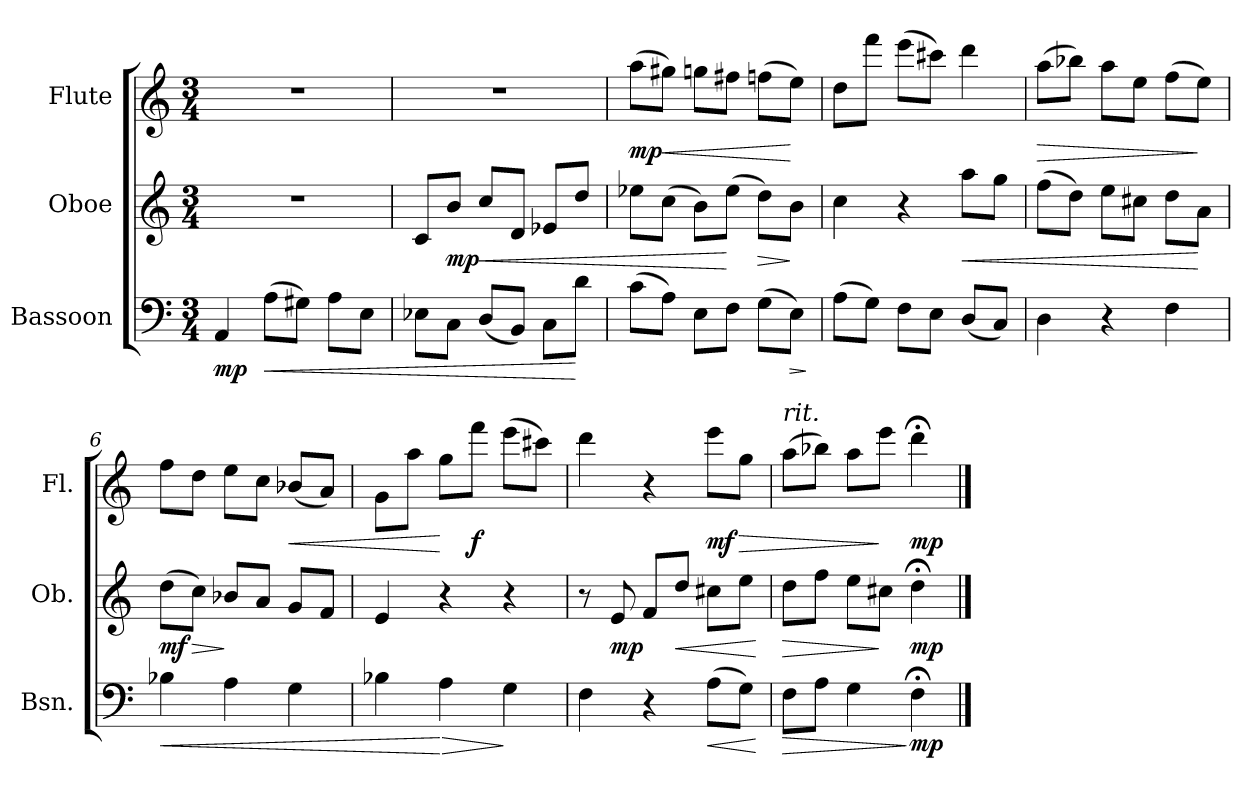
**kern	**dynam	**kern	**dynam	**kern	**dynam
*part3	*part3	*part2	*part2	*part1	*part1
*staff3	*staff3	*staff2	*staff2	*staff1	*staff1
*I"Bassoon	*	*I"Oboe	*	*I"Flute	*
*I'Bsn.	*	*I'Ob.	*	*I'Fl.	*
*clefF4	*	*clefG2	*	*clefG2	*
*k[]	*	*k[]	*	*k[]	*
*C:	*	*C:	*	*C:	*
*M3/4	*	*M3/4	*	*M3/4	*
*MM76	*	*MM76	*	*MM76	*
=1	=1	=1	=1	=1	=1
!	!LO:DY:b	!	!	!	!
4AA/	mp	2.r	.	2.r	.
!	!LO:HP:b	!	!	!	!
(>8A\L	<	.	.	.	.
8G#X\J)	.	.	.	.	.
8A\L	.	.	.	.	.
8E\J	.	.	.	.	.
=2	=2	=2	=2	=2	=2
8E-X\L	.	8c/L	.	2.r	.
!	!	!	!LO:DY:b	!	!
8C\J	.	8b/J	mp	.	.
!	!	!	!LO:HP:b	!	!
(<8D/L	.	8cc/L	<	.	.
8BB/J)	.	8d/J	.	.	.
8C\L	.	8e-X/L	.	.	.
8d\J	[	8dd/J	.	.	.
=3	=3	=3	=3	=3	=3
!	!	!	!	!	!LO:DY:b
(>8c\L	.	8ee-X\L	.	(>8aa\L	mp
!	!	!	!	!	!LO:HP:b
8A\J)	.	(>8cc\J	.	8gg#X\J)	<
8E\L	.	8b\L)	.	8ggn\L	.
8F\J	.	(>8ee-\J	[	8ff#X\J	.
!	!	!	!LO:HP:b	!	!
(>8G\L	.	8dd\L)	>	(>8ffn\L	.
!	!LO:HP:b	!	!	!	!
8E\J)	>	8b\J	]	8ee\J)	[
.	]	.	.	.	.
=4	=4	=4	=4	=4	=4
(>8A\L	.	4cc\	.	8dd\L	.
8G\J)	.	.	.	8fff\J	.
8F\L	.	4r	.	(>8eee\L	.
8E\J	.	.	.	8ccc#X\J)	.
!	!	!	!LO:HP:b	!	!
(<8D/L	.	8aa\L	<	4ddd\	.
8C/J)	.	8gg\J	.	.	.
=5	=5	=5	=5	=5	=5
!	!	!	!	!	!LO:HP:b
4D\	.	(>8ff\L	.	(>8aa\L	>
.	.	8dd\J)	.	8bb-X\J)	.
4r	.	8ee\L	.	8aa\L	.
.	.	8cc#X\J	.	8ee\J	.
4F\	.	8dd\L	.	(>8ff\L	.
.	.	8a\J	[	8ee\J)	]
!!LO:LB:g=z
=6	=6	=6	=6	=6	=6
!	!LO:HP:b	!	!LO:DY:b	!	!
4B-X\	<	(>8dd\L	mf	8ff\L	.
!	!	!	!LO:HP:b	!	!
.	.	8cc\J)	>	8dd\J	.
4A\	.	8b-X/L	]	8ee\L	.
.	.	8a/J	.	8cc\J	.
!	!	!	!	!	!LO:HP:b
4G\	.	8g/L	.	(<8b-X/L	<
.	.	8f/J	.	8a/J)	.
=7	=7	=7	=7	=7	=7
4B-X\	.	4e/	.	8g\L	.
.	.	.	.	8aa\J	.
!	!LO:HP:n=1:b	!	!	!	!
4A\	[ >	4r	.	8gg\L	[
!	!	!	!	!	!LO:DY:b
.	.	.	.	8fff\J	f
4G\	]	4r	.	(>8eee\L	.
.	.	.	.	8ccc#X\J)	.
=8	=8	=8	=8	=8	=8
4F\	.	8r	.	4ddd\	.
!	!	!	!LO:DY:b	!	!
.	.	8e/	mp	.	.
4r	.	8f/L	.	4r	.
!	!	!	!LO:HP:b	!	!
.	.	8dd/J	<	.	.
!	!LO:HP:b	!	!	!	!LO:DY:b
(>8A\L	<	8cc#X\L	.	8eee\L	mf
!	!	!	!	!	!LO:HP:b
8G\J)	.	8ee\J	.	8gg\J	>
.	[	.	[	.	.
=9	=9	=9	=9	=9	=9
!	!	!	!	!LO:TX:a:i:t=rit.	!
!	!LO:HP:b	!	!LO:HP:b	!	!
8F\L	>	8dd\L	>	(>8aa\L	.
8A\J	.	8ff\J	.	8bb-X\J)	.
4G\	.	8ee\L	.	8aa\L	.
.	.	8cc#X\J	]	8eee\J	]
!	!LO:DY:n=1:b	!	!LO:DY:b	!	!LO:DY:b
4F;<\	] mp	4dd;<\	mp	4ddd;<\	mp
==	==	==	==	==	==
*-	*-	*-	*-	*-	*-
